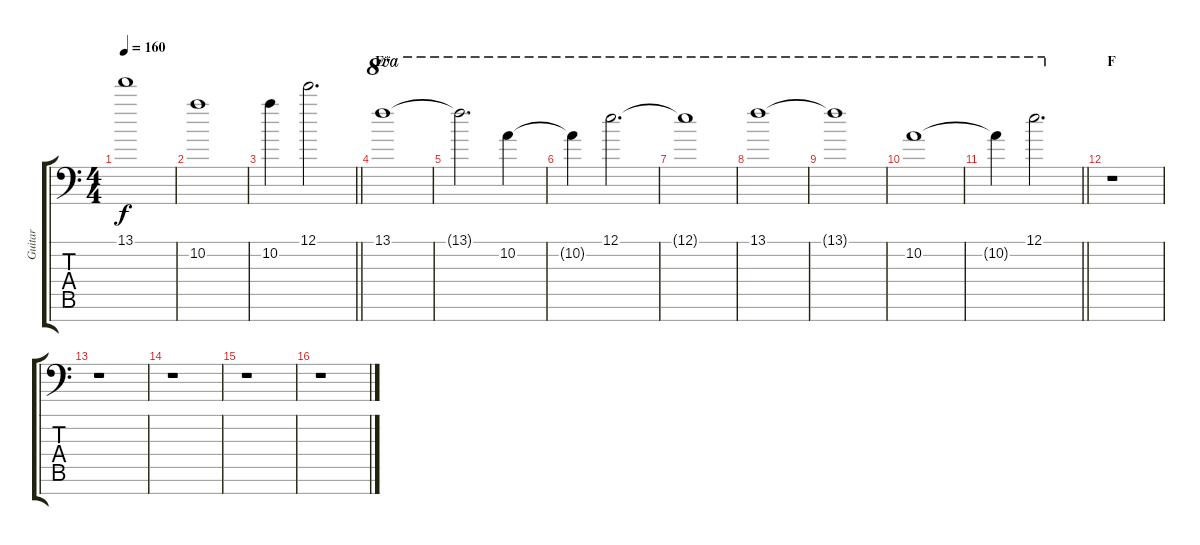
\track ("Guitar" "Guitar") {instrument electricguitarclean}
\staff {score tabs}
\tuning (E4 B3 G3 D3 A2 D2 A1) {hide}
\ts (4 4)
\tempo 160
\clef f4
\ks c
13.1{t}.1{dy f} |
10.2.1 |
\barLineRight lightlight
10.2.4 12.1.2{d} |
\section ("" "E*")
13.1.1{ot 8va} |
13.1{t}.2{d ot 8va beam merge} 10.2.4{ot 8va} |
10.2{t}.4{ot 8va} 12.1.2{d ot 8va} |
12.1{t}.1{ot 8va} |
13.1.1{ot 8va} |
13.1{t}.1{ot 8va} |
10.2.1{ot 8va} |
\barLineRight lightlight
10.2{t}.4{ot 8va} 12.1.2{d ot 8va} |
\section ("" "F")
r.1 |
r.1 |
r.1 |
r.1 |
r.1
